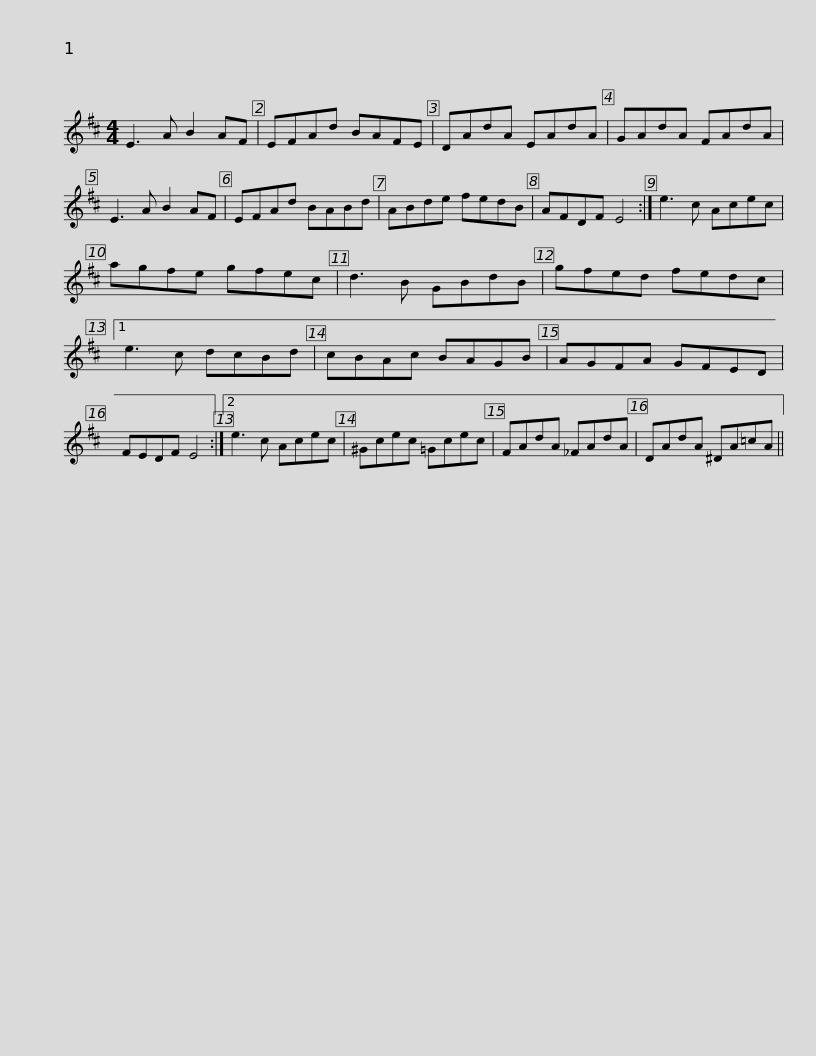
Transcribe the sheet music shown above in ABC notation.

X:1
L:1/8
M:4/4
I:linebreak $
K:D
V:1 treble
V:1
 E3 A B2 AF | EFAd BAFE | DAdA EAdA | GAdA FAdA | E3 A B2 AF | %5
 EFAd BABd |$ ABde fedB | AFDF E4 :| e3 c Acec | agfe gfec | %10
 d3 B GBdB | gfed fedc |1$ e3 c dcBd | cBAc BAGB | AGFA GFED | %15
 FEDF E4 :|2 e3 c Acec | ^Gcec =Gcec |$ FAdA _FAdA | DAdA ^DA=cA || %20
